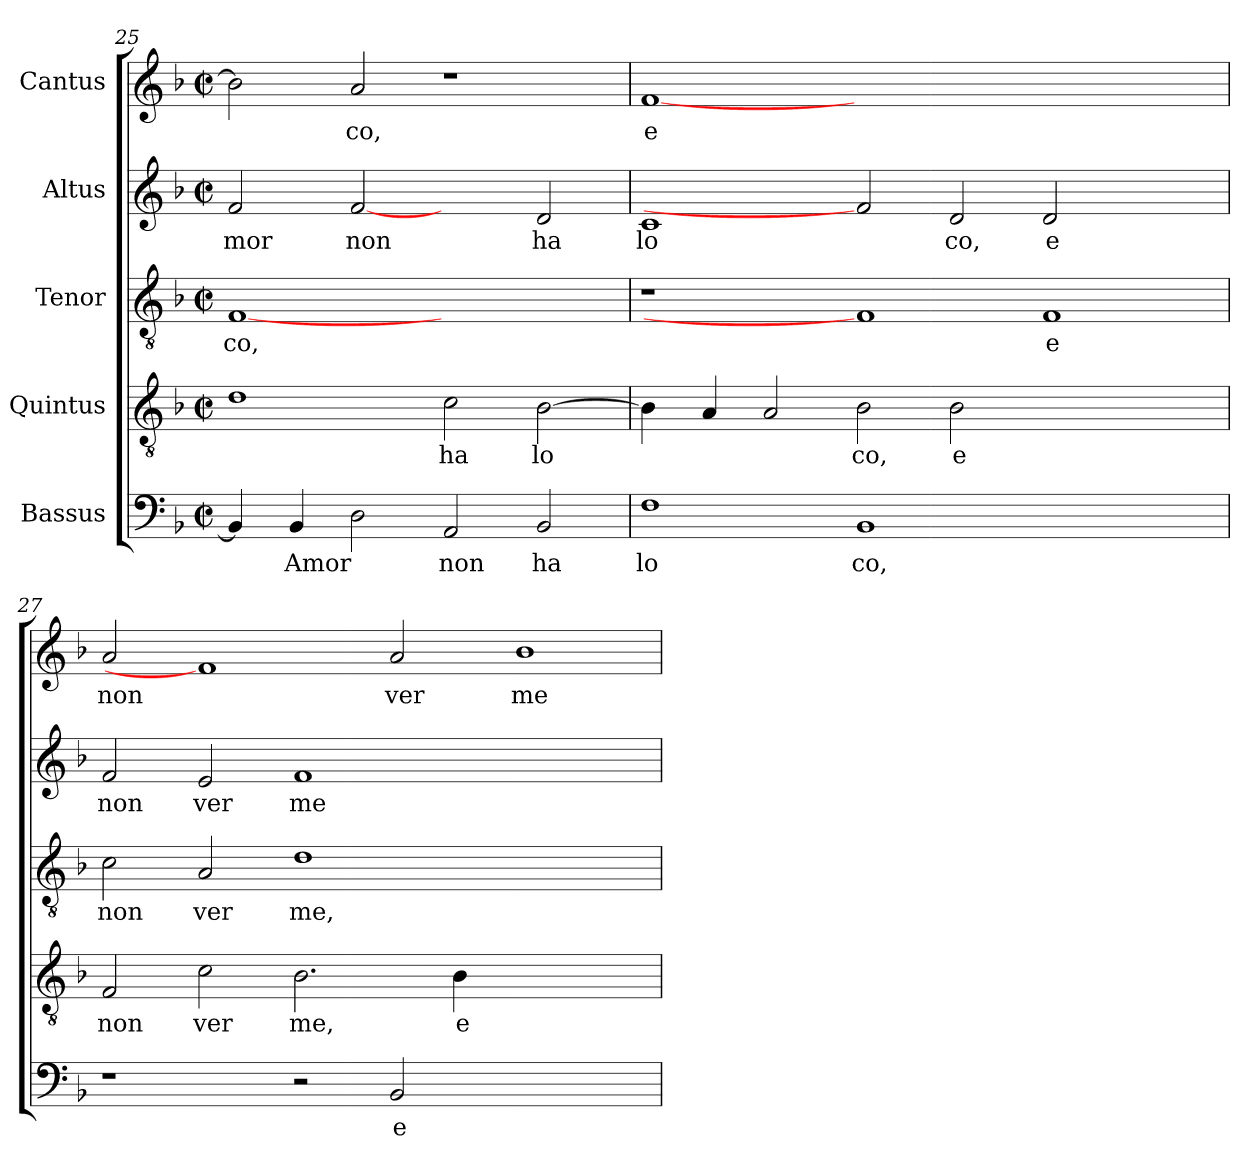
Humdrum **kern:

**kern	**text	**kern	**text	**kern	**text	**kern	**text	**kern	**text
*part5	*part5	*part4	*part4	*part3	*part3	*part2	*part2	*part1	*part1
*staff5	*staff5	*staff4	*staff4	*staff3	*staff3	*staff2	*staff2	*staff1	*staff1
*I"Bassus	*	*I"Quintus	*	*I"Tenor	*	*I"Altus	*	*I"Cantus	*
*clefF4	*	*clefGv2	*	*clefGv2	*	*clefG2	*	*clefG2	*
*k[b-]	*	*k[b-]	*	*k[b-]	*	*k[b-]	*	*k[b-]	*
*F:	*	*F:	*	*F:	*	*F:	*	*F:	*
*M2/2	*	*M2/2	*	*M2/2	*	*M2/2	*	*M2/2	*
*met(c|)	*	*met(c|)	*	*met(c|)	*	*met(c|)	*	*met(c|)	*
=25	=25	=25	=25	=25	=25	=25	=25	=25	=25
!	!LO:LY:b:cj	!	!LO:LY:b:cj	!	!LO:LY:b:cj	!	!LO:LY:b:cj	!	!LO:LY:b:cj
4BB-/]	.	1d	.	[1F	co,	2f/	mor	2b-\]	.
!	!LO:LY:b:cj	!	!	!	!	!	!	!	!
4BB-/	Amor	.	.	.	.	.	.	.	.
!	!LO:LY:b:cj	!	!	!	!	!	!LO:LY:b:cj	!	!LO:LY:b:cj
2D\	.	.	.	.	.	[2f	non	2a/	co,
!	!LO:LY:b:cj	!	!LO:LY:b:cj	!	!	!	!	!	!
2AA/	non	2c\	ha	1ryy	.	2ryy	.	1r	.
!	!LO:LY:b:cj	!	!LO:LY:b:cj	!	!	!	!LO:LY:b:cj	!	!
2BB-/	ha	[>2B-\	lo-	.	.	2d/	ha	.	.
=26	=26	=26	=26	=26	=26	=26	=26	=26	=26
!	!LO:LY:b:cj	!	!LO:LY:b:cj	!	!	!	!LO:LY:b:cj	!	!LO:LY:b:cj
1F	lo	4B-\]	--	1r	.	1c	lo	[1f	e
!	!	!	!LO:LY:b:cj	!	!	!	!	!	!
.	.	4A/	--	.	.	.	.	.	.
!	!	!	!LO:LY:b:cj	!	!	!	!	!	!
.	.	2A/	--	.	.	.	.	.	.
!	!LO:LY:b:cj	!	!LO:LY:b:cj	!	!	!	!	!	!
1BB-	co,	2B-\	-co,	1F]	.	2f]	.	0ryy	.
!	!	!	!LO:LY:b:cj	!	!	!	!LO:LY:b:cj	!	!
.	.	2B-\	e	.	.	2d/	co,	.	.
!	!	!	!	!	!LO:LY:b:cj	!	!LO:LY:b:cj	!	!
1ryy	.	1ryy	.	1F	e	2d/	e	.	.
.	.	.	.	.	.	2ryy	.	.	.
!!LO:PB:g=z
=27	=27	=27	=27	=27	=27	=27	=27	=27	=27
!	!	!	!LO:LY:b:cj	!	!LO:LY:b:cj	!	!LO:LY:b:cj	!	!LO:LY:b:cj
1r	.	2F/	non	2c\	non	2f/	non	2a/	non
!	!	!	!LO:LY:b:cj	!	!LO:LY:b:cj	!	!LO:LY:b:cj	!	!
.	.	2c\	ver	2A/	ver	2e/	ver	1f]	.
!	!	!	!LO:LY:b:cj	!	!LO:LY:b:cj	!	!LO:LY:b:cj	!	!
2r	.	2.B-\	me,	1d	me,	1f	me	.	.
!	!LO:LY:b:cj	!	!	!	!	!	!	!	!LO:LY:b:cj
2BB-/	e	.	.	.	.	.	.	2a/	ver
!	!	!	!LO:LY:b:cj	!	!	!	!	!	!
.	.	4B-\	e	.	.	.	.	.	.
!	!	!	!	!	!	!	!	!	!LO:LY:b:cj
1ryy	.	1ryy	.	1ryy	.	1ryy	.	1b-	me
=	=	=	=	=	=	=	=	=	=
*-	*-	*-	*-	*-	*-	*-	*-	*-	*-
